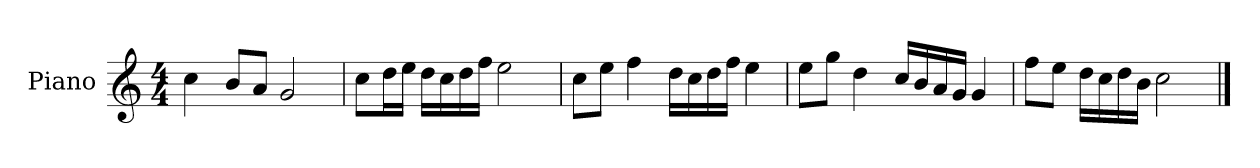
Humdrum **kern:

**kern
*part1
*staff1
*I"Piano
*I'P-no
*clefG2
*k[]
*M4/4
*MM90
=1
4cc\
8b/L
8a/J
2g/
=2
8cc\L
16dd\L
16ee\JJ
16dd\LL
16cc\
16dd\
16ff\JJ
2ee\
=3
8cc\L
8ee\J
4ff\
16dd\LL
16cc\
16dd\
16ff\JJ
4ee\
=4
8ee\L
8gg\J
4dd\
16cc/LL
16b/
16a/
16g/JJ
4g/
=5
8ff\L
8ee\J
16dd\LL
16cc\
16dd\
16b\JJ
2cc\
==
*-
